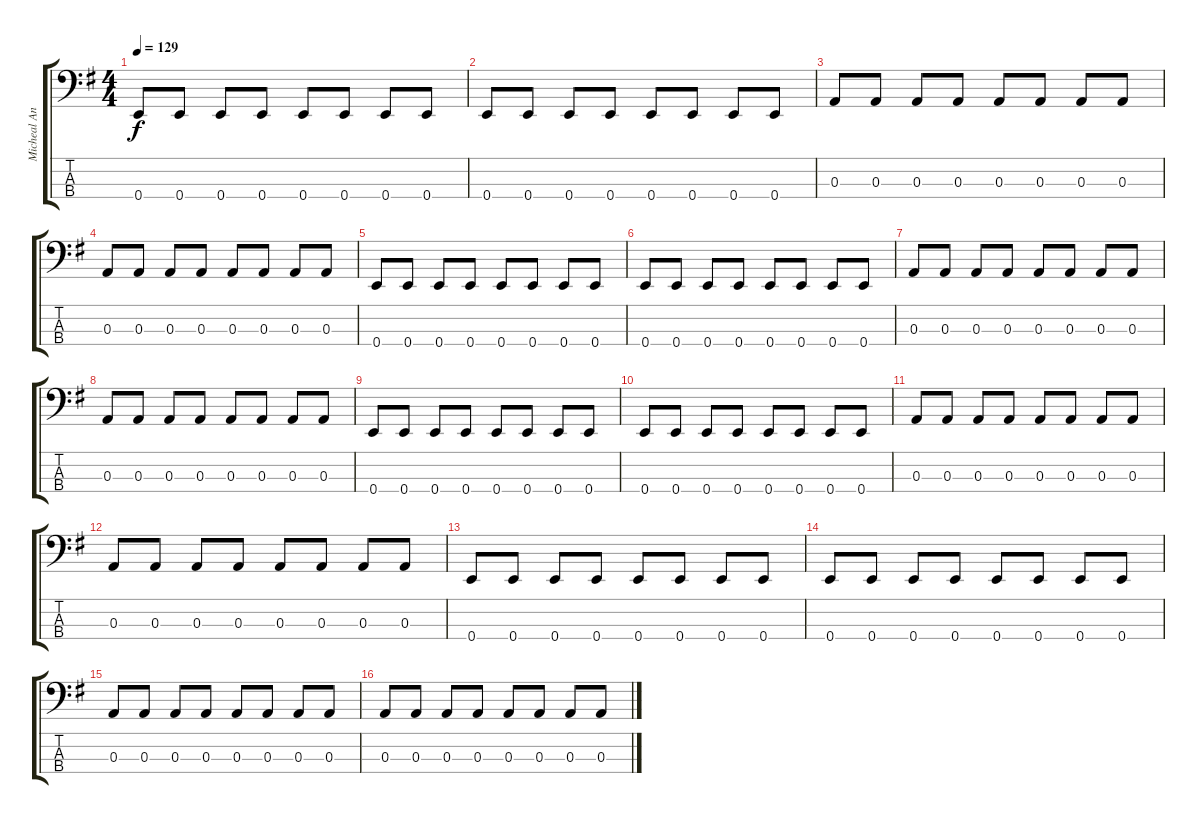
\track ("Micheal Anthony" "Micheal An") {instrument electricbasspick}
\staff {score tabs}
\tuning (G2 D2 A1 E1) {hide}
\ts (4 4)
\tempo 129
\clef f4
\ks eminor
0.4.8{dy f} 0.4.8 0.4.8 0.4.8 0.4.8 0.4.8 0.4.8 0.4.8 |
0.4.8 0.4.8 0.4.8 0.4.8 0.4.8 0.4.8 0.4.8 0.4.8 |
0.3.8 0.3.8 0.3.8 0.3.8 0.3.8 0.3.8 0.3.8 0.3.8 |
0.3.8 0.3.8 0.3.8 0.3.8 0.3.8 0.3.8 0.3.8 0.3.8 |
0.4.8 0.4.8 0.4.8 0.4.8 0.4.8 0.4.8 0.4.8 0.4.8 |
0.4.8 0.4.8 0.4.8 0.4.8 0.4.8 0.4.8 0.4.8 0.4.8 |
0.3.8 0.3.8 0.3.8 0.3.8 0.3.8 0.3.8 0.3.8 0.3.8 |
0.3.8 0.3.8 0.3.8 0.3.8 0.3.8 0.3.8 0.3.8 0.3.8 |
0.4.8 0.4.8 0.4.8 0.4.8 0.4.8 0.4.8 0.4.8 0.4.8 |
0.4.8 0.4.8 0.4.8 0.4.8 0.4.8 0.4.8 0.4.8 0.4.8 |
0.3.8 0.3.8 0.3.8 0.3.8 0.3.8 0.3.8 0.3.8 0.3.8 |
0.3.8 0.3.8 0.3.8 0.3.8 0.3.8 0.3.8 0.3.8 0.3.8 |
0.4.8 0.4.8 0.4.8 0.4.8 0.4.8 0.4.8 0.4.8 0.4.8 |
0.4.8 0.4.8 0.4.8 0.4.8 0.4.8 0.4.8 0.4.8 0.4.8 |
0.3.8 0.3.8 0.3.8 0.3.8 0.3.8 0.3.8 0.3.8 0.3.8 |
0.3.8 0.3.8 0.3.8 0.3.8 0.3.8 0.3.8 0.3.8 0.3.8
